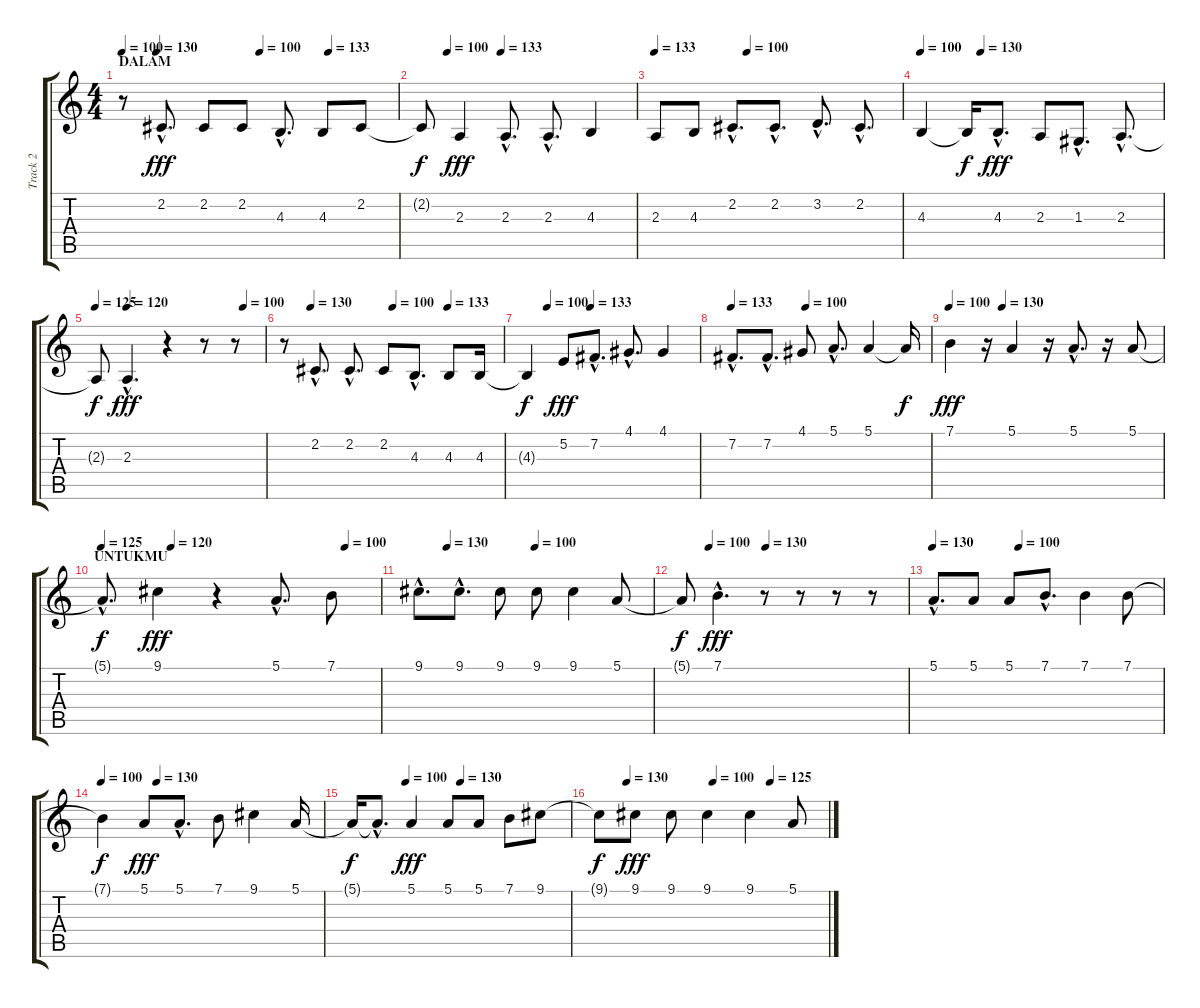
\track ("Track 2" "Track 2") {instrument lead6voice}
\staff {score tabs}
\tuning (E4 B3 G3 D3 A2 E2) {hide}
\ts (4 4)
\section ("" "DALAM")
\tempo 100
\tempo (130 0.125)
\tempo (100 0.5)
\tempo (133 0.75)
\clef g2
\ks c
r.8{dy fff} 2.2{hac}.8{d} 2.2.8 2.2.8 4.3{hac}.8{d} 4.3.8 2.2.8 |
\tempo (100 0.125)
\tempo (133 0.375)
2.2{t}.8{dy f} 2.3.4{dy fff} 2.3{hac}.8{d} 2.3{hac}.8{d} 4.3.4 |
\tempo 133
\tempo (100 0.375)
2.3.8 4.3.8 2.2{hac}.8{d} 2.2{hac}.8{d} 3.2{hac}.8{d} 2.2{hac}.8{d} |
\tempo 100
\tempo (130 0.25)
4.3.4 4.3{t}.16{dy f} 4.3{hac}.8{d dy fff} 2.3.8 1.3{hac}.8{d} 2.3{hac}.8{d} |
\tempo 125
\tempo (120 0.1875)
\tempo (100 0.875)
2.3{t}.8{dy f} 2.3{hac}.4{d dy fff} r.4 r.8 r.8 |
\tempo (130 0.125)
\tempo (100 0.5)
\tempo (133 0.75)
r.8 2.2{hac}.8{d} 2.2{hac}.8{d} 2.2.8 4.3{hac}.8{d} 4.3.8 4.3.16 |
\tempo (100 0.125)
\tempo (133 0.375)
4.3{t}.4{dy f} 5.2.8{dy fff} 7.2{hac}.8{d} 4.1{hac}.8{d} 4.1.4 |
\tempo 133
\tempo (100 0.375)
7.2{hac}.8{d} 7.2{hac}.8{d} 4.1.8 5.1{hac}.8{d} 5.1.4 5.1{t}.16{dy f} |
\tempo 100
\tempo (130 0.25)
7.1.4{dy fff} r.16 5.1.4 r.16 5.1{hac}.8{d} r.16 5.1.8 |
\section ("" "UNTUKMU")
\tempo 125
\tempo (120 0.25)
\tempo (100 0.875)
5.1{hac t}.8{d dy f} 9.1.4{dy fff} r.4 5.1{hac}.8{d} 7.1.8 |
\tempo (130 0.125)
\tempo (100 0.5)
9.1{hac}.8{d} 9.1{hac}.8{d} 9.1.8 9.1.8 9.1.4 5.1.8 |
\tempo (100 0.125)
\tempo (130 0.375)
5.1{t}.8{dy f} 7.1{hac}.4{d dy fff} r.8 r.8 r.8 r.8 |
\tempo 130
\tempo (100 0.375)
5.1{hac}.8{d} 5.1.8 5.1.8 7.1{hac}.8{d} 7.1.4 7.1.8 |
\tempo 100
\tempo (130 0.25)
7.1{t}.4{dy f} 5.1.8{dy fff} 5.1{hac}.8{d} 7.1.8 9.1.4 5.1.16 |
\tempo (100 0.25)
\tempo (130 0.5)
5.1{t}.16{dy f} 5.1{hac t}.8{d} 5.1.4{dy fff} 5.1.8 5.1.8 7.1.8 9.1.8 |
\tempo (130 0.125)
\tempo (100 0.5)
\tempo (125 0.75)
9.1{t}.8{dy f} 9.1.8{dy fff} 9.1.8 9.1.4 9.1.4 5.1.8
